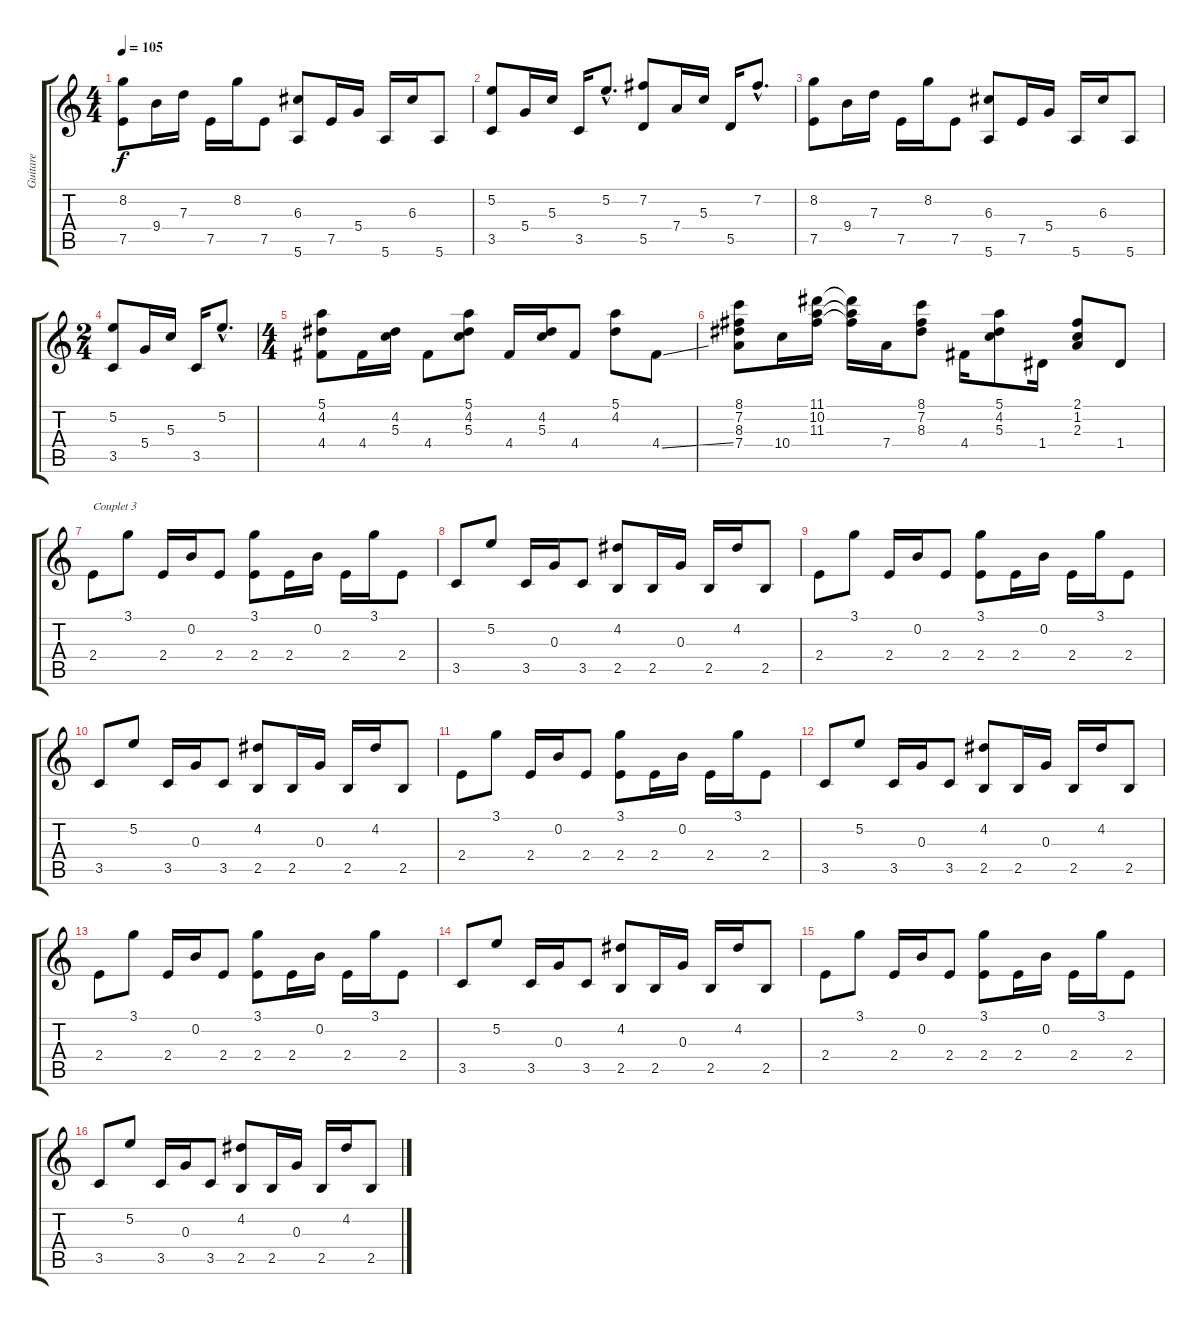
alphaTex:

\track ("Guitare" "Guitare") {instrument acousticguitarsteel}
\staff {score tabs}
\tuning (E4 B3 G3 D3 A2 E2) {hide}
\ts (4 4)
\tempo 105
\clef g2
\ks c
(8.2 7.5).8{dy f} 9.4.16 7.3.16 7.5.16 8.2.16 7.5.8 (6.3 5.6).8 7.5.16 5.4.16 5.6.16 6.3.16 5.6.8 |
(5.2 3.5).8 5.4.16 5.3.16 3.5.16 5.2{hac}.8{d} (7.2 5.5).8 7.4.16 5.3.16 5.5.16 7.2{hac}.8{d} |
(8.2 7.5).8 9.4.16 7.3.16 7.5.16 8.2.16 7.5.8 (6.3 5.6).8 7.5.16 5.4.16 5.6.16 6.3.16 5.6.8 |
\ts (2 4)
(5.2 3.5).8 5.4.16 5.3.16 3.5.16 5.2{hac}.8{d} |
\ts (4 4)
(5.1 4.2 4.4).8 4.4.16 (4.2 5.3).16 4.4.8 (5.1 4.2 5.3).8 4.4.16 (4.2 5.3).16 4.4.8 (5.1 4.2).8 4.4{ss}.8 |
(8.1 7.2 8.3 7.4).8 10.4.16 (11.1 10.2 11.3).16 (11.1{t} 10.2{t} 11.3{t}).16 7.4.16 (8.1 7.2 8.3).8 4.4.16 (5.1 4.2 5.3).8 1.4.16 (2.1 1.2 2.3).8 1.4.8 |
2.4.8{txt "Couplet 3"} 3.1.8 2.4.16 0.2.16 2.4.8 (3.1 2.4).8 2.4.16 0.2.16 2.4.16 3.1.16 2.4.8 |
3.5.8 5.2.8 3.5.16 0.3.16 3.5.8 (4.2 2.5).8 2.5.16 0.3.16 2.5.16 4.2.16 2.5.8 |
2.4.8 3.1.8 2.4.16 0.2.16 2.4.8 (3.1 2.4).8 2.4.16 0.2.16 2.4.16 3.1.16 2.4.8 |
3.5.8 5.2.8 3.5.16 0.3.16 3.5.8 (4.2 2.5).8 2.5.16 0.3.16 2.5.16 4.2.16 2.5.8 |
2.4.8 3.1.8 2.4.16 0.2.16 2.4.8 (3.1 2.4).8 2.4.16 0.2.16 2.4.16 3.1.16 2.4.8 |
3.5.8 5.2.8 3.5.16 0.3.16 3.5.8 (4.2 2.5).8 2.5.16 0.3.16 2.5.16 4.2.16 2.5.8 |
2.4.8 3.1.8 2.4.16 0.2.16 2.4.8 (3.1 2.4).8 2.4.16 0.2.16 2.4.16 3.1.16 2.4.8 |
3.5.8 5.2.8 3.5.16 0.3.16 3.5.8 (4.2 2.5).8 2.5.16 0.3.16 2.5.16 4.2.16 2.5.8 |
2.4.8 3.1.8 2.4.16 0.2.16 2.4.8 (3.1 2.4).8 2.4.16 0.2.16 2.4.16 3.1.16 2.4.8 |
3.5.8 5.2.8 3.5.16 0.3.16 3.5.8 (4.2 2.5).8 2.5.16 0.3.16 2.5.16 4.2.16 2.5.8
